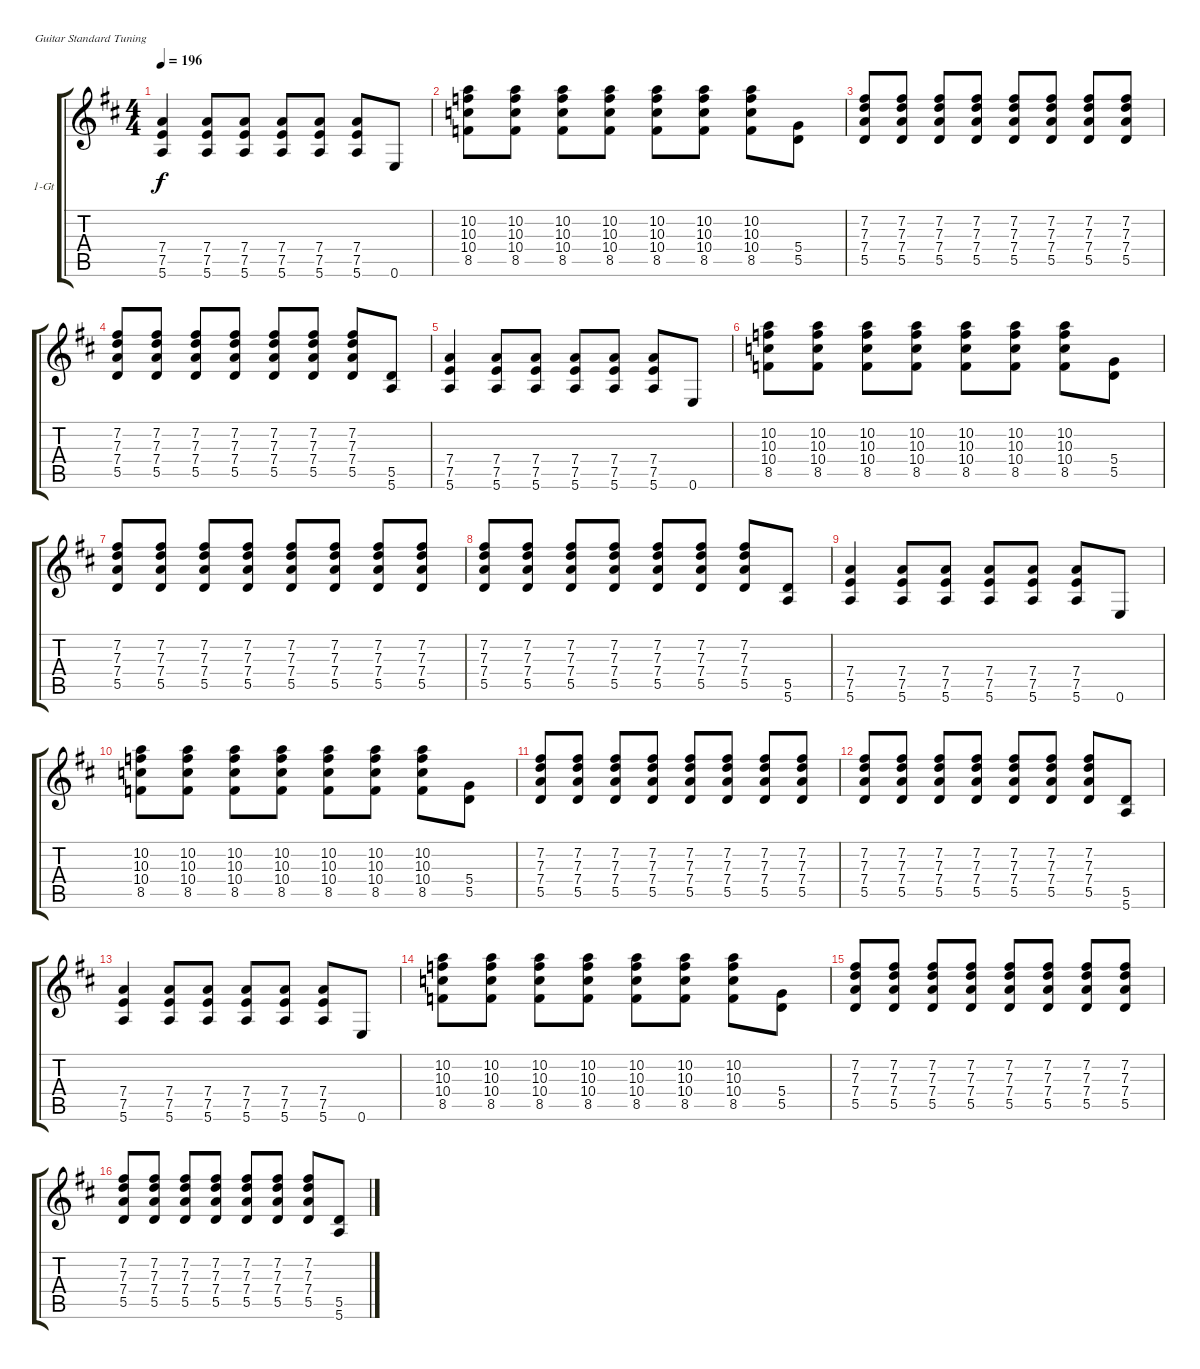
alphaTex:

\defaultSystemsLayout 4
\bracketExtendMode groupsimilarinstruments
\firstSystemTrackNameOrientation horizontal
\otherSystemsTrackNameOrientation horizontal
\track ("1 Guitar" "1-Gt") {instrument distortionguitar}
\staff {score tabs}
\tuning (E4 B3 G3 D3 A2 E2)
\ts (4 4)
\tempo 196
\clef g2
\ks d
(5.6 7.5 7.4).4{dy f} (5.6 7.5 7.4).8 (5.6 7.5 7.4).8 (5.6 7.5 7.4).8 (5.6 7.5 7.4).8 (5.6 7.5 7.4).8 0.6.8 |
(8.5 10.4 10.3 10.2).8 (8.5 10.4 10.3 10.2).8 (8.5 10.4 10.3 10.2).8 (8.5 10.4 10.3 10.2).8 (8.5 10.4 10.3 10.2).8 (8.5 10.4 10.3 10.2).8 (8.5 10.4 10.3 10.2).8 (5.5 5.4).8 |
(5.5 7.4 7.3 7.2).8 (5.5 7.4 7.3 7.2).8 (5.5 7.4 7.3 7.2).8 (5.5 7.4 7.3 7.2).8 (5.5 7.4 7.3 7.2).8 (5.5 7.4 7.3 7.2).8 (5.5 7.4 7.3 7.2).8 (5.5 7.4 7.3 7.2).8 |
(5.5 7.4 7.3 7.2).8 (5.5 7.4 7.3 7.2).8 (5.5 7.4 7.3 7.2).8 (5.5 7.4 7.3 7.2).8 (5.5 7.4 7.3 7.2).8 (5.5 7.4 7.3 7.2).8 (5.5 7.4 7.3 7.2).8 (5.6 5.5).8 |
(5.6 7.5 7.4).4 (5.6 7.5 7.4).8 (5.6 7.5 7.4).8 (5.6 7.5 7.4).8 (5.6 7.5 7.4).8 (5.6 7.5 7.4).8 0.6.8 |
(8.5 10.4 10.3 10.2).8 (8.5 10.4 10.3 10.2).8 (8.5 10.4 10.3 10.2).8 (8.5 10.4 10.3 10.2).8 (8.5 10.4 10.3 10.2).8 (8.5 10.4 10.3 10.2).8 (8.5 10.4 10.3 10.2).8 (5.5 5.4).8 |
(5.5 7.4 7.3 7.2).8 (5.5 7.4 7.3 7.2).8 (5.5 7.4 7.3 7.2).8 (5.5 7.4 7.3 7.2).8 (5.5 7.4 7.3 7.2).8 (5.5 7.4 7.3 7.2).8 (5.5 7.4 7.3 7.2).8 (5.5 7.4 7.3 7.2).8 |
(5.5 7.4 7.3 7.2).8 (5.5 7.4 7.3 7.2).8 (5.5 7.4 7.3 7.2).8 (5.5 7.4 7.3 7.2).8 (5.5 7.4 7.3 7.2).8 (5.5 7.4 7.3 7.2).8 (5.5 7.4 7.3 7.2).8 (5.6 5.5).8 |
(5.6 7.5 7.4).4 (5.6 7.5 7.4).8 (5.6 7.5 7.4).8 (5.6 7.5 7.4).8 (5.6 7.5 7.4).8 (5.6 7.5 7.4).8 0.6.8 |
(8.5 10.4 10.3 10.2).8 (8.5 10.4 10.3 10.2).8 (8.5 10.4 10.3 10.2).8 (8.5 10.4 10.3 10.2).8 (8.5 10.4 10.3 10.2).8 (8.5 10.4 10.3 10.2).8 (8.5 10.4 10.3 10.2).8 (5.5 5.4).8 |
(5.5 7.4 7.3 7.2).8 (5.5 7.4 7.3 7.2).8 (5.5 7.4 7.3 7.2).8 (5.5 7.4 7.3 7.2).8 (5.5 7.4 7.3 7.2).8 (5.5 7.4 7.3 7.2).8 (5.5 7.4 7.3 7.2).8 (5.5 7.4 7.3 7.2).8 |
(5.5 7.4 7.3 7.2).8 (5.5 7.4 7.3 7.2).8 (5.5 7.4 7.3 7.2).8 (5.5 7.4 7.3 7.2).8 (5.5 7.4 7.3 7.2).8 (5.5 7.4 7.3 7.2).8 (5.5 7.4 7.3 7.2).8 (5.6 5.5).8 |
(5.6 7.5 7.4).4 (5.6 7.5 7.4).8 (5.6 7.5 7.4).8 (5.6 7.5 7.4).8 (5.6 7.5 7.4).8 (5.6 7.5 7.4).8 0.6.8 |
(8.5 10.4 10.3 10.2).8 (8.5 10.4 10.3 10.2).8 (8.5 10.4 10.3 10.2).8 (8.5 10.4 10.3 10.2).8 (8.5 10.4 10.3 10.2).8 (8.5 10.4 10.3 10.2).8 (8.5 10.4 10.3 10.2).8 (5.5 5.4).8 |
(5.5 7.4 7.3 7.2).8 (5.5 7.4 7.3 7.2).8 (5.5 7.4 7.3 7.2).8 (5.5 7.4 7.3 7.2).8 (5.5 7.4 7.3 7.2).8 (5.5 7.4 7.3 7.2).8 (5.5 7.4 7.3 7.2).8 (5.5 7.4 7.3 7.2).8 |
(5.5 7.4 7.3 7.2).8 (5.5 7.4 7.3 7.2).8 (5.5 7.4 7.3 7.2).8 (5.5 7.4 7.3 7.2).8 (5.5 7.4 7.3 7.2).8 (5.5 7.4 7.3 7.2).8 (5.5 7.4 7.3 7.2).8 (5.6 5.5).8
